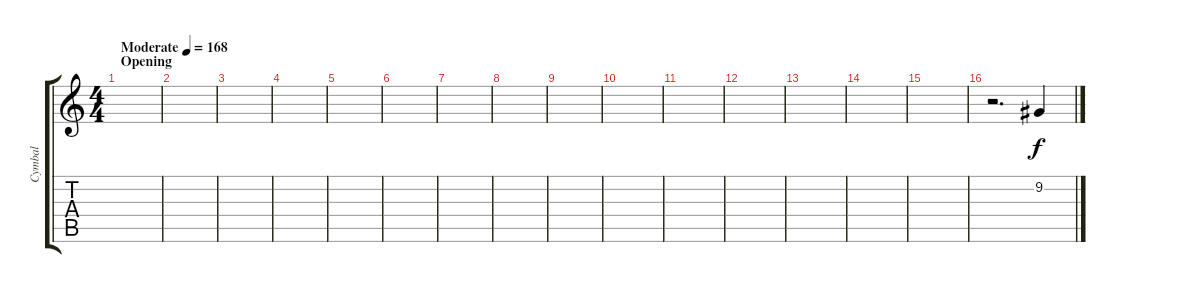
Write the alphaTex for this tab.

\track ("Cymbal" "Cymbal") {instrument reversecymbal}
\staff {score tabs}
\tuning (E4 B3 G3 D3 A2 E2) {hide}
\ts (4 4)
\section ("" "Opening")
\tempo (168 "Moderate")
\clef g2
\ks c
|
|
|
|
|
|
|
|
|
|
|
|
|
|
|
r.2{d} 9.2.4
